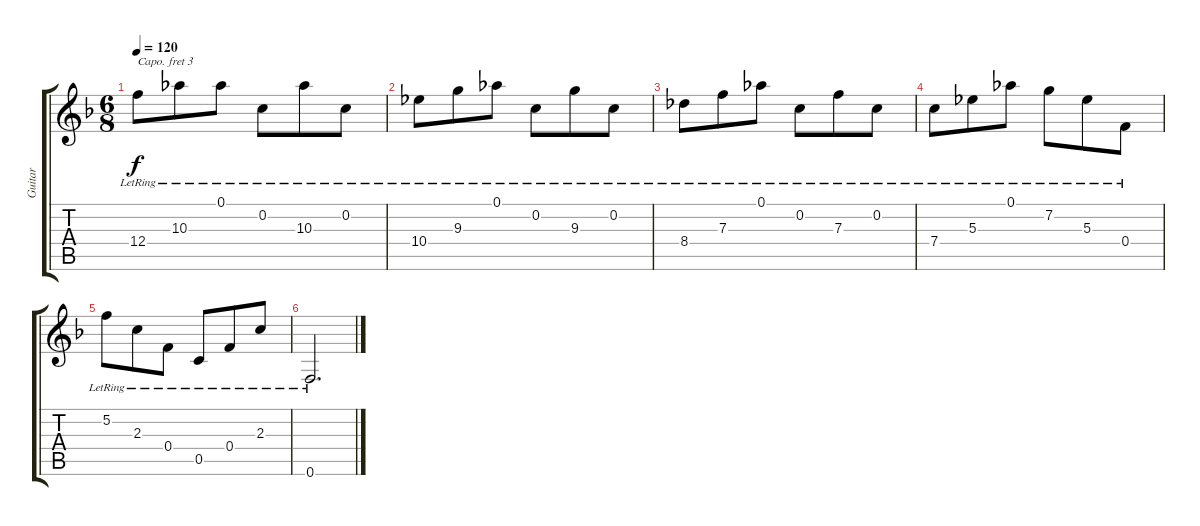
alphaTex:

\track ("Guitar" "Guitar") {instrument acousticguitarnylon}
\staff {score tabs}
\capo 3
\tuning (F4 A3 G3 D3 A2 D2) {hide}
\ts (6 8)
\tempo 120
\clef g2
\ks dminor
12.4{lr}.8{dy f} 10.3{lr}.8 0.1{lr}.8 0.2{lr}.8 10.3{lr}.8 0.2{lr}.8 |
10.4{lr}.8 9.3{lr}.8 0.1{lr}.8 0.2{lr}.8 9.3{lr}.8 0.2{lr}.8 |
8.4{lr}.8 7.3{lr}.8 0.1{lr}.8 0.2{lr}.8 7.3{lr}.8 0.2{lr}.8 |
7.4{lr}.8 5.3{lr}.8 0.1{lr}.8 7.2{lr}.8 5.3{lr}.8 0.4{lr}.8 |
5.2{lr}.8 2.3{lr}.8 0.4{lr}.8 0.5{lr}.8 0.4{lr}.8 2.3{lr}.8 |
0.6{lr}.2{d}
